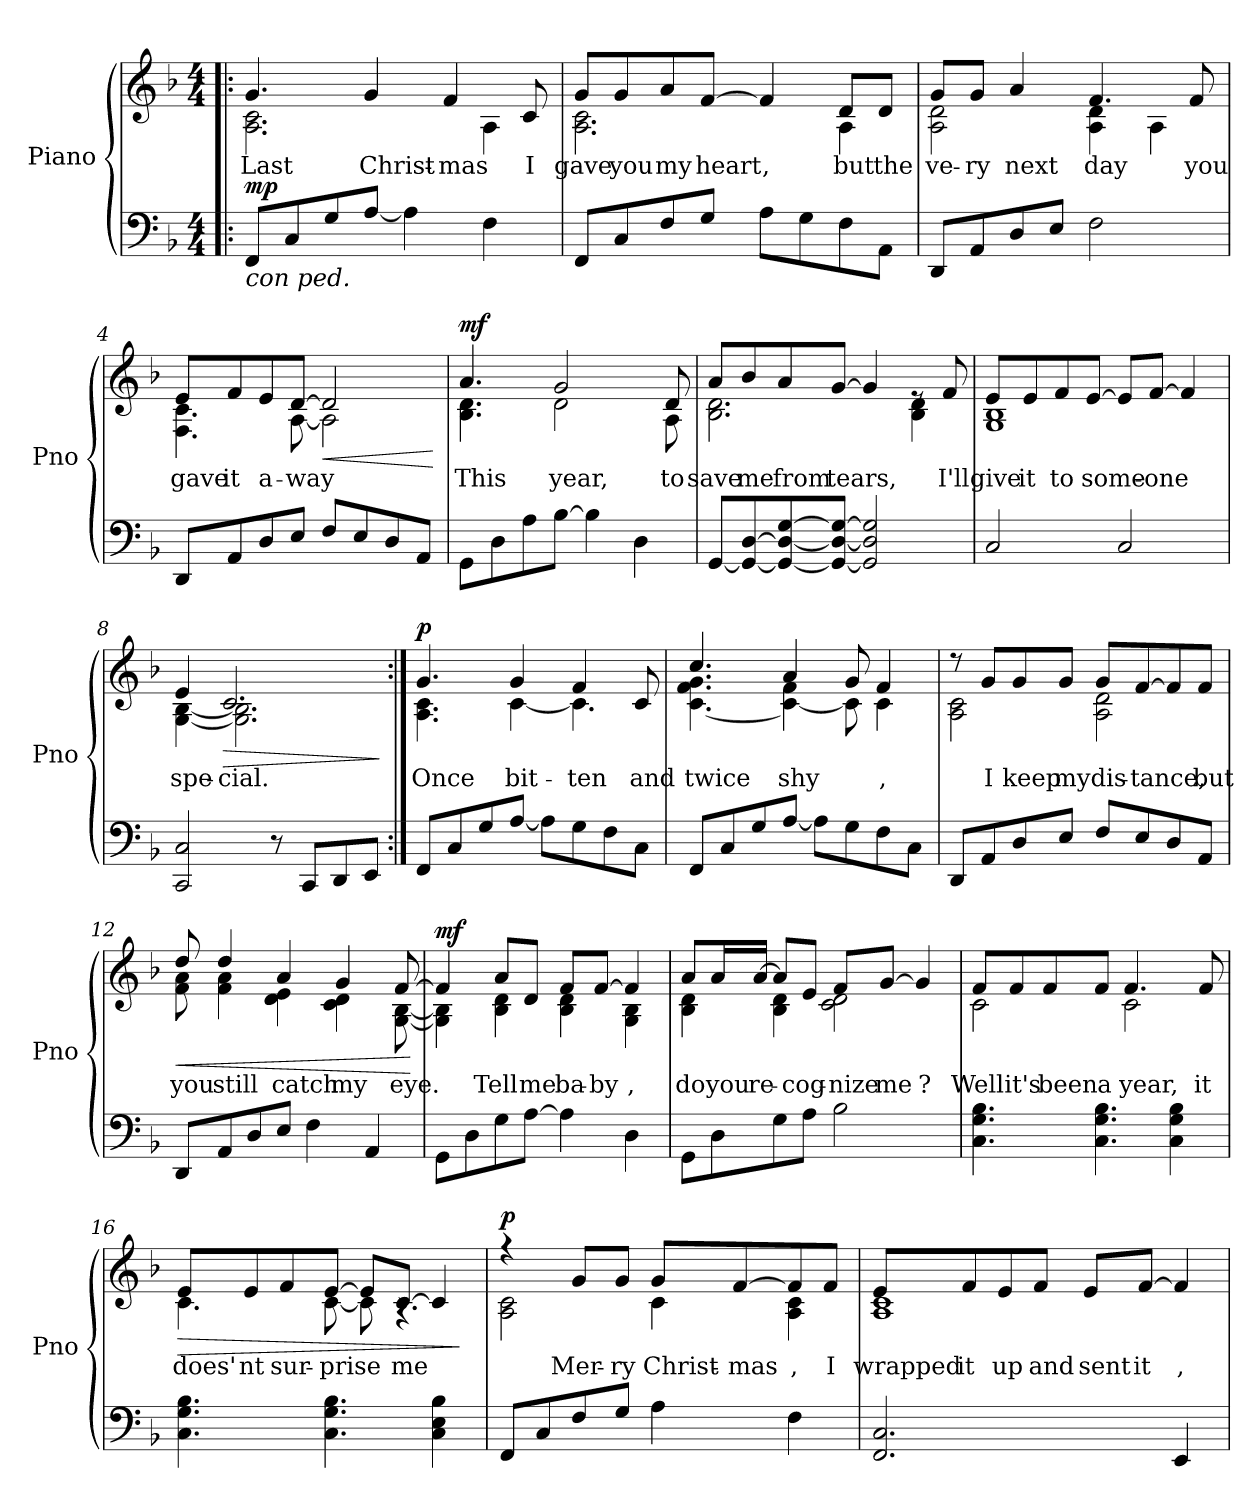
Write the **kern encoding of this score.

**kern	**kern	**text	**dynam
*part1	*part1	*part1	*part1
*staff2	*staff1	*staff1	*staff1/2
*I"Piano	*	*	*
*I'Pno	*	*	*
*clefF4	*clefG2	*	*
*k[b-]	*k[b-]	*	*
*M4/4	*M4/4	*	*
*MM100	*MM100	*	*
=1!|:	=1!|:	=1!|:	=1!|:
*	*^	*	*
!LO:TX:b:i:t=con ped.	!	!	!	!
!	!	!	!	!LO:DY:a=2
8FF/L	4.g/	2.A\ 2.c\	Last	mp
8C/	.	.	.	.
8G/	.	.	.	.
[8A/J	4g/	.	Christ-	.
4A\]	.	.	.	.
.	4f/	.	-mas	.
4F\	.	4A\	.	.
.	8c/	.	I	.
=2	=2	=2	=2	=2
8FF/L	8g/L	2.A\ 2.c\	gave	.
8C/	8g/	.	you	.
8F/	8a/	.	my	.
8G/J	[8f/J	.	heart	.
8A\L	4f/]	.	,	.
8G\	.	.	.	.
8F\	8d/L	4A\	but	.
8AA\J	8d/J	.	the	.
=3	=3	=3	=3	=3
8DD/L	8g/L	2A\ 2d\	ve-	.
8AA/	8g/J	.	-ry	.
8D/	4a/	.	next	.
8E/J	.	.	.	.
2F\	4.f/	4A\ 4d\	day	.
.	.	4A\	.	.
.	8f/	.	you	.
!!LO:LB:g=z	!!
=4	=4	=4	=4	=4
8DD/L	8e/L	4.F\ 4.c\	gave	.
8AA/	8f/	.	it	.
8D/	8e/	.	a-	.
8E/J	[8d/J	[8A\	-way	.
!	!	!	!	!LO:HP:b
8F/L	2d/]	2A\]	.	<
8E/	.	.	.	.
8D/	.	.	.	.
8AA/J	.	.	.	.
*	*v	*v	*	*
.	.	.	[
=5	=5	=5	=5
*	*^	*	*
!	!	!	!	!LO:DY:b
8GG\L	4.a/	4.B-\ 4.d\	This	mf
8D\	.	.	.	.
8A\	.	.	.	.
[8B-\J	2g/	2d\	year,	.
4B-\]	.	.	.	.
4D\	.	.	.	.
.	8d/	8A\	to	.
=6	=6	=6	=6	=6
[8GG/L	8a/L	2.B-\ 2.d\	save	.
8GG/_ [8D/	8b-/	.	me	.
8GG/_ 8D/_ [8G/	8a/	.	from	.
8GG/_ 8D/_ 8G/_J	[8g/J	.	tears,	.
2GG/] 2D/] 2G/]	4g/]	.	.	.
.	8re	4B-\ 4d\	.	.
.	8f/	.	I'll	.
!!LO:LB:g=z	!!
=7	=7	=7	=7	=7
2C/	8e/L	1G 1B-	give	.
.	8e/	.	it	.
.	8f/	.	to	.
.	[8e/J	.	some-	.
2C/	8e/L]	.	.	.
.	[8f/J	.	-one	.
.	4f/]	.	.	.
=8	=8	=8	=8	=8
2CC/ 2C/	4e/	[4G\ [4B-\	spe-	.
!	!	!	!	!LO:HP:b
.	2.c/	2.G\] 2.B-\]	-cial.	>
8r	.	.	.	.
8CC/L	.	.	.	.
8DD/	.	.	.	.
8EE/J	.	.	.	.
*	*v	*v	*	*
.	.	.	]
=9:|!	=9:|!	=9:|!	=9:|!
*	*^	*	*
!	!	!	!	!LO:DY:b
8FF/L	4.g/	4.A\ 4.c\	Once	p
8C/	.	.	.	.
8G/	.	.	.	.
[8A/J	4g/	[4c\	bit-	.
8A\L]	.	.	.	.
8G\	4f/	4.c\]	-ten	.
8F\	.	.	.	.
8C\J	8c/	.	and	.
!!LO:LB:g=z	!!
=10	=10	=10	=10	=10
8FF/L	4.cc/	[4.c\ 4.f\ 4.g\	twice	.
8C/	.	.	.	.
8G/	.	.	.	.
[8A/J	4a/	4c\_ 4f\	shy	.
8A\L]	.	.	.	.
8G\	8g/	8c\]	.	.
8F\	4f/	4c\	,	.
8C\J	.	.	.	.
=11	=11	=11	=11	=11
8DD/L	8r	2A\ 2c\	.	.
8AA/	8g/L	.	I	.
8D/	8g/	.	keep	.
8E/J	8g/J	.	my	.
8F/L	8g/L	2A\ 2d\	dis-	.
8E/	[8f/	.	-tance,	.
8D/	8f/]	.	.	.
8AA/J	8f/J	.	but	.
=12	=12	=12	=12	=12
!	!	!	!	!LO:HP:b
8DD/L	8dd/	8f\ 8a\	you	<
8AA/	4dd/	4f\ 4a\	still	.
8D/	.	.	.	.
8E/J	4a/	4d\ 4e\	catch	.
4F\	.	.	.	.
.	4g/	4c\ 4d\	my	.
4AA/	.	.	.	.
.	[8f/	[8G\ [8B-\	eye.	.
*	*v	*v	*	*
.	.	.	[
!!LO:LB:g=z
=13	=13	=13	=13
*	*^	*	*
!	!	!	!	!LO:DY:b
8GG\L	4f/]	4G\] 4B-\]	.	mf
8D\	.	.	.	.
8G\	8a/L	4B-\ 4d\	Tell	.
[8A\J	8d/J	.	me	.
4A\]	8f/L	4B-\ 4d\	ba-	.
.	[8f/J	.	-by	.
4D\	4f/]	4G\ 4B-\	,	.
=14	=14	=14	=14	=14
8GG\L	8a/L	4B-\ 4d\	do	.
8D\	16a/L	.	you	.
.	[16a/JJ	.	re-	.
8G\	8a/L]	4B-\ 4d\	.	.
8A\J	8e/J	.	-cog-	.
2B-\	8f/L	2c\ 2d\	-nize	.
.	[8g/J	.	me	.
.	4g/]	.	?	.
=15	=15	=15	=15	=15
4.C\ 4.G\ 4.B-\	8f/L	2c\	Well	.
.	8f/	.	it's	.
.	8f/	.	been	.
4.C\ 4.G\ 4.B-\	8f/J	.	a	.
.	4.f/	2c\	year,	.
4C\ 4G\ 4B-\	.	.	.	.
.	8f/	.	it	.
!!LO:PB:g=z	!!
=16	=16	=16	=16	=16
!	!	!	!	!LO:HP:b
4.C\ 4.G\ 4.B-\	8e/L	4.c\	does'	>
.	8e/	.	nt	.
.	8f/	.	sur-	.
4.C\ 4.G\ 4.B-\	[8e/J	[8c\	-prise	.
.	8e/L]	8c\]	.	.
.	[8c/J	4.rA	me	.
4C\ 4E\ 4B-\	4c/]	.	.	.
*	*v	*v	*	*
.	.	.	]
=17	=17	=17	=17
*	*^	*	*
!	!	!	!	!LO:DY:b
8FF/L	4r	2A\ 2c\	.	p
8C/	.	.	.	.
8F/	8g/L	.	Mer-	.
8G/J	8g/J	.	-ry	.
4A\	8g/L	4c\	Christ-	.
.	[8f/	.	-mas	.
4F\	8f/]	4A\ 4c\	,	.
.	8f/J	.	I	.
=18	=18	=18	=18	=18
2.FF/ 2.C/	8e/L	1A 1c	wrapped	.
.	8f/	.	it	.
.	8e/	.	up	.
.	8f/J	.	and	.
.	8e/L	.	sent	.
.	[8f/J	.	it	.
4EE/	4f/]	.	,	.
*	*v	*v	*	*
=	=	=	=
*-	*-	*-	*-
